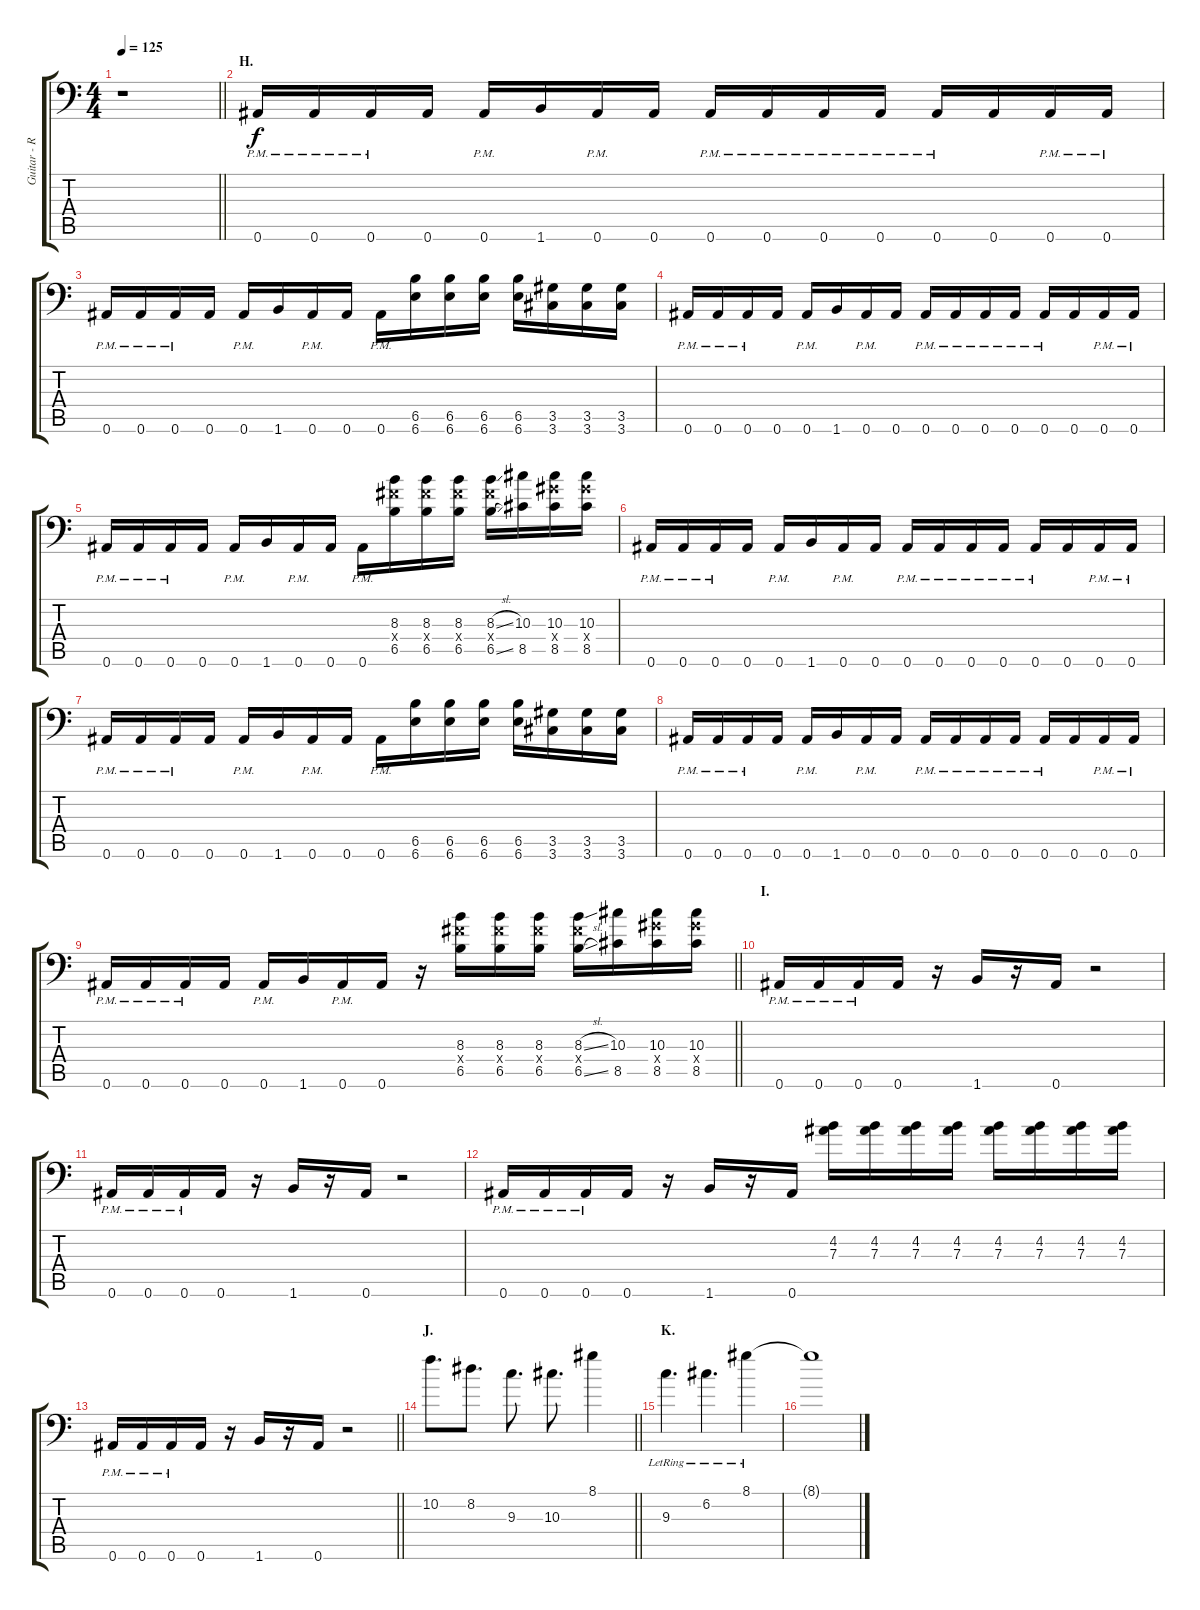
\track ("Guitar - Right" "Guitar - R") {instrument distortionguitar}
\staff {score tabs}
\tuning (C4 G3 Eb3 Bb2 F2 Bb1) {hide}
\ts (4 4)
\tempo 125
\clef f4
\barLineRight lightlight
\ks c
r.1{dy f} |
\section ("" "H.")
0.6{pm}.16 0.6{pm}.16 0.6{pm}.16 0.6.16 0.6{pm}.16 1.6.16 0.6{pm}.16 0.6.16 0.6{pm}.16 0.6{pm}.16 0.6{pm}.16 0.6{pm}.16 0.6{pm}.16 0.6.16 0.6{pm}.16 0.6{pm}.16 |
0.6{pm}.16 0.6{pm}.16 0.6{pm}.16 0.6.16 0.6{pm}.16 1.6.16 0.6{pm}.16 0.6.16 0.6{pm}.16 (6.5 6.6).16 (6.5 6.6).16 (6.5 6.6).16 (6.5 6.6).16 (3.5 3.6).16 (3.5 3.6).16 (3.5 3.6).16 |
0.6{pm}.16 0.6{pm}.16 0.6{pm}.16 0.6.16 0.6{pm}.16 1.6.16 0.6{pm}.16 0.6.16 0.6{pm}.16 0.6{pm}.16 0.6{pm}.16 0.6{pm}.16 0.6{pm}.16 0.6.16 0.6{pm}.16 0.6{pm}.16 |
0.6{pm}.16 0.6{pm}.16 0.6{pm}.16 0.6.16 0.6{pm}.16 1.6.16 0.6{pm}.16 0.6.16 0.6{pm}.16 (8.3 8.4{x} 6.5).16 (8.3 8.4{x} 6.5).16 (8.3 8.4{x} 6.5).16 (8.3{sl} 8.4{x} 6.5{sl}).16 (10.3 8.5).16 (10.3 10.4{x} 8.5).16 (10.3 10.4{x} 8.5).16 |
0.6{pm}.16 0.6{pm}.16 0.6{pm}.16 0.6.16 0.6{pm}.16 1.6.16 0.6{pm}.16 0.6.16 0.6{pm}.16 0.6{pm}.16 0.6{pm}.16 0.6{pm}.16 0.6{pm}.16 0.6.16 0.6{pm}.16 0.6{pm}.16 |
0.6{pm}.16 0.6{pm}.16 0.6{pm}.16 0.6.16 0.6{pm}.16 1.6.16 0.6{pm}.16 0.6.16 0.6{pm}.16 (6.5 6.6).16 (6.5 6.6).16 (6.5 6.6).16 (6.5 6.6).16 (3.5 3.6).16 (3.5 3.6).16 (3.5 3.6).16 |
0.6{pm}.16 0.6{pm}.16 0.6{pm}.16 0.6.16 0.6{pm}.16 1.6.16 0.6{pm}.16 0.6.16 0.6{pm}.16 0.6{pm}.16 0.6{pm}.16 0.6{pm}.16 0.6{pm}.16 0.6.16 0.6{pm}.16 0.6{pm}.16 |
\barLineRight lightlight
0.6{pm}.16 0.6{pm}.16 0.6{pm}.16 0.6.16 0.6{pm}.16 1.6.16 0.6{pm}.16 0.6.16 r.16 (8.3 8.4{x} 6.5).16 (8.3 8.4{x} 6.5).16 (8.3 8.4{x} 6.5).16 (8.3{sl} 8.4{x} 6.5{sl}).16 (10.3 8.5).16 (10.3 10.4{x} 8.5).16 (10.3 10.4{x} 8.5).16 |
\section ("" "I.")
0.6{pm}.16 0.6{pm}.16 0.6{pm}.16 0.6.16 r.16 1.6.16 r.16 0.6.16 r.2 |
0.6{pm}.16 0.6{pm}.16 0.6{pm}.16 0.6.16 r.16 1.6.16 r.16 0.6.16 r.2 |
0.6{pm}.16 0.6{pm}.16 0.6{pm}.16 0.6.16 r.16 1.6.16 r.16 0.6.16 (4.2 7.3).16 (4.2 7.3).16 (4.2 7.3).16 (4.2 7.3).16 (4.2 7.3).16 (4.2 7.3).16 (4.2 7.3).16 (4.2 7.3).16 |
\barLineRight lightlight
0.6{pm}.16 0.6{pm}.16 0.6{pm}.16 0.6.16 r.16 1.6.16 r.16 0.6.16 r.2 |
\section ("" "J.")
\barLineRight lightlight
10.2.8{d} 8.2.8{d} 9.3.8{d} 10.3.8{d} 8.1.4 |
\section ("" "K.")
9.3{lr}.4{d} 6.2{lr}.4{d} 8.1{lr}.4 |
8.1{t}.1
